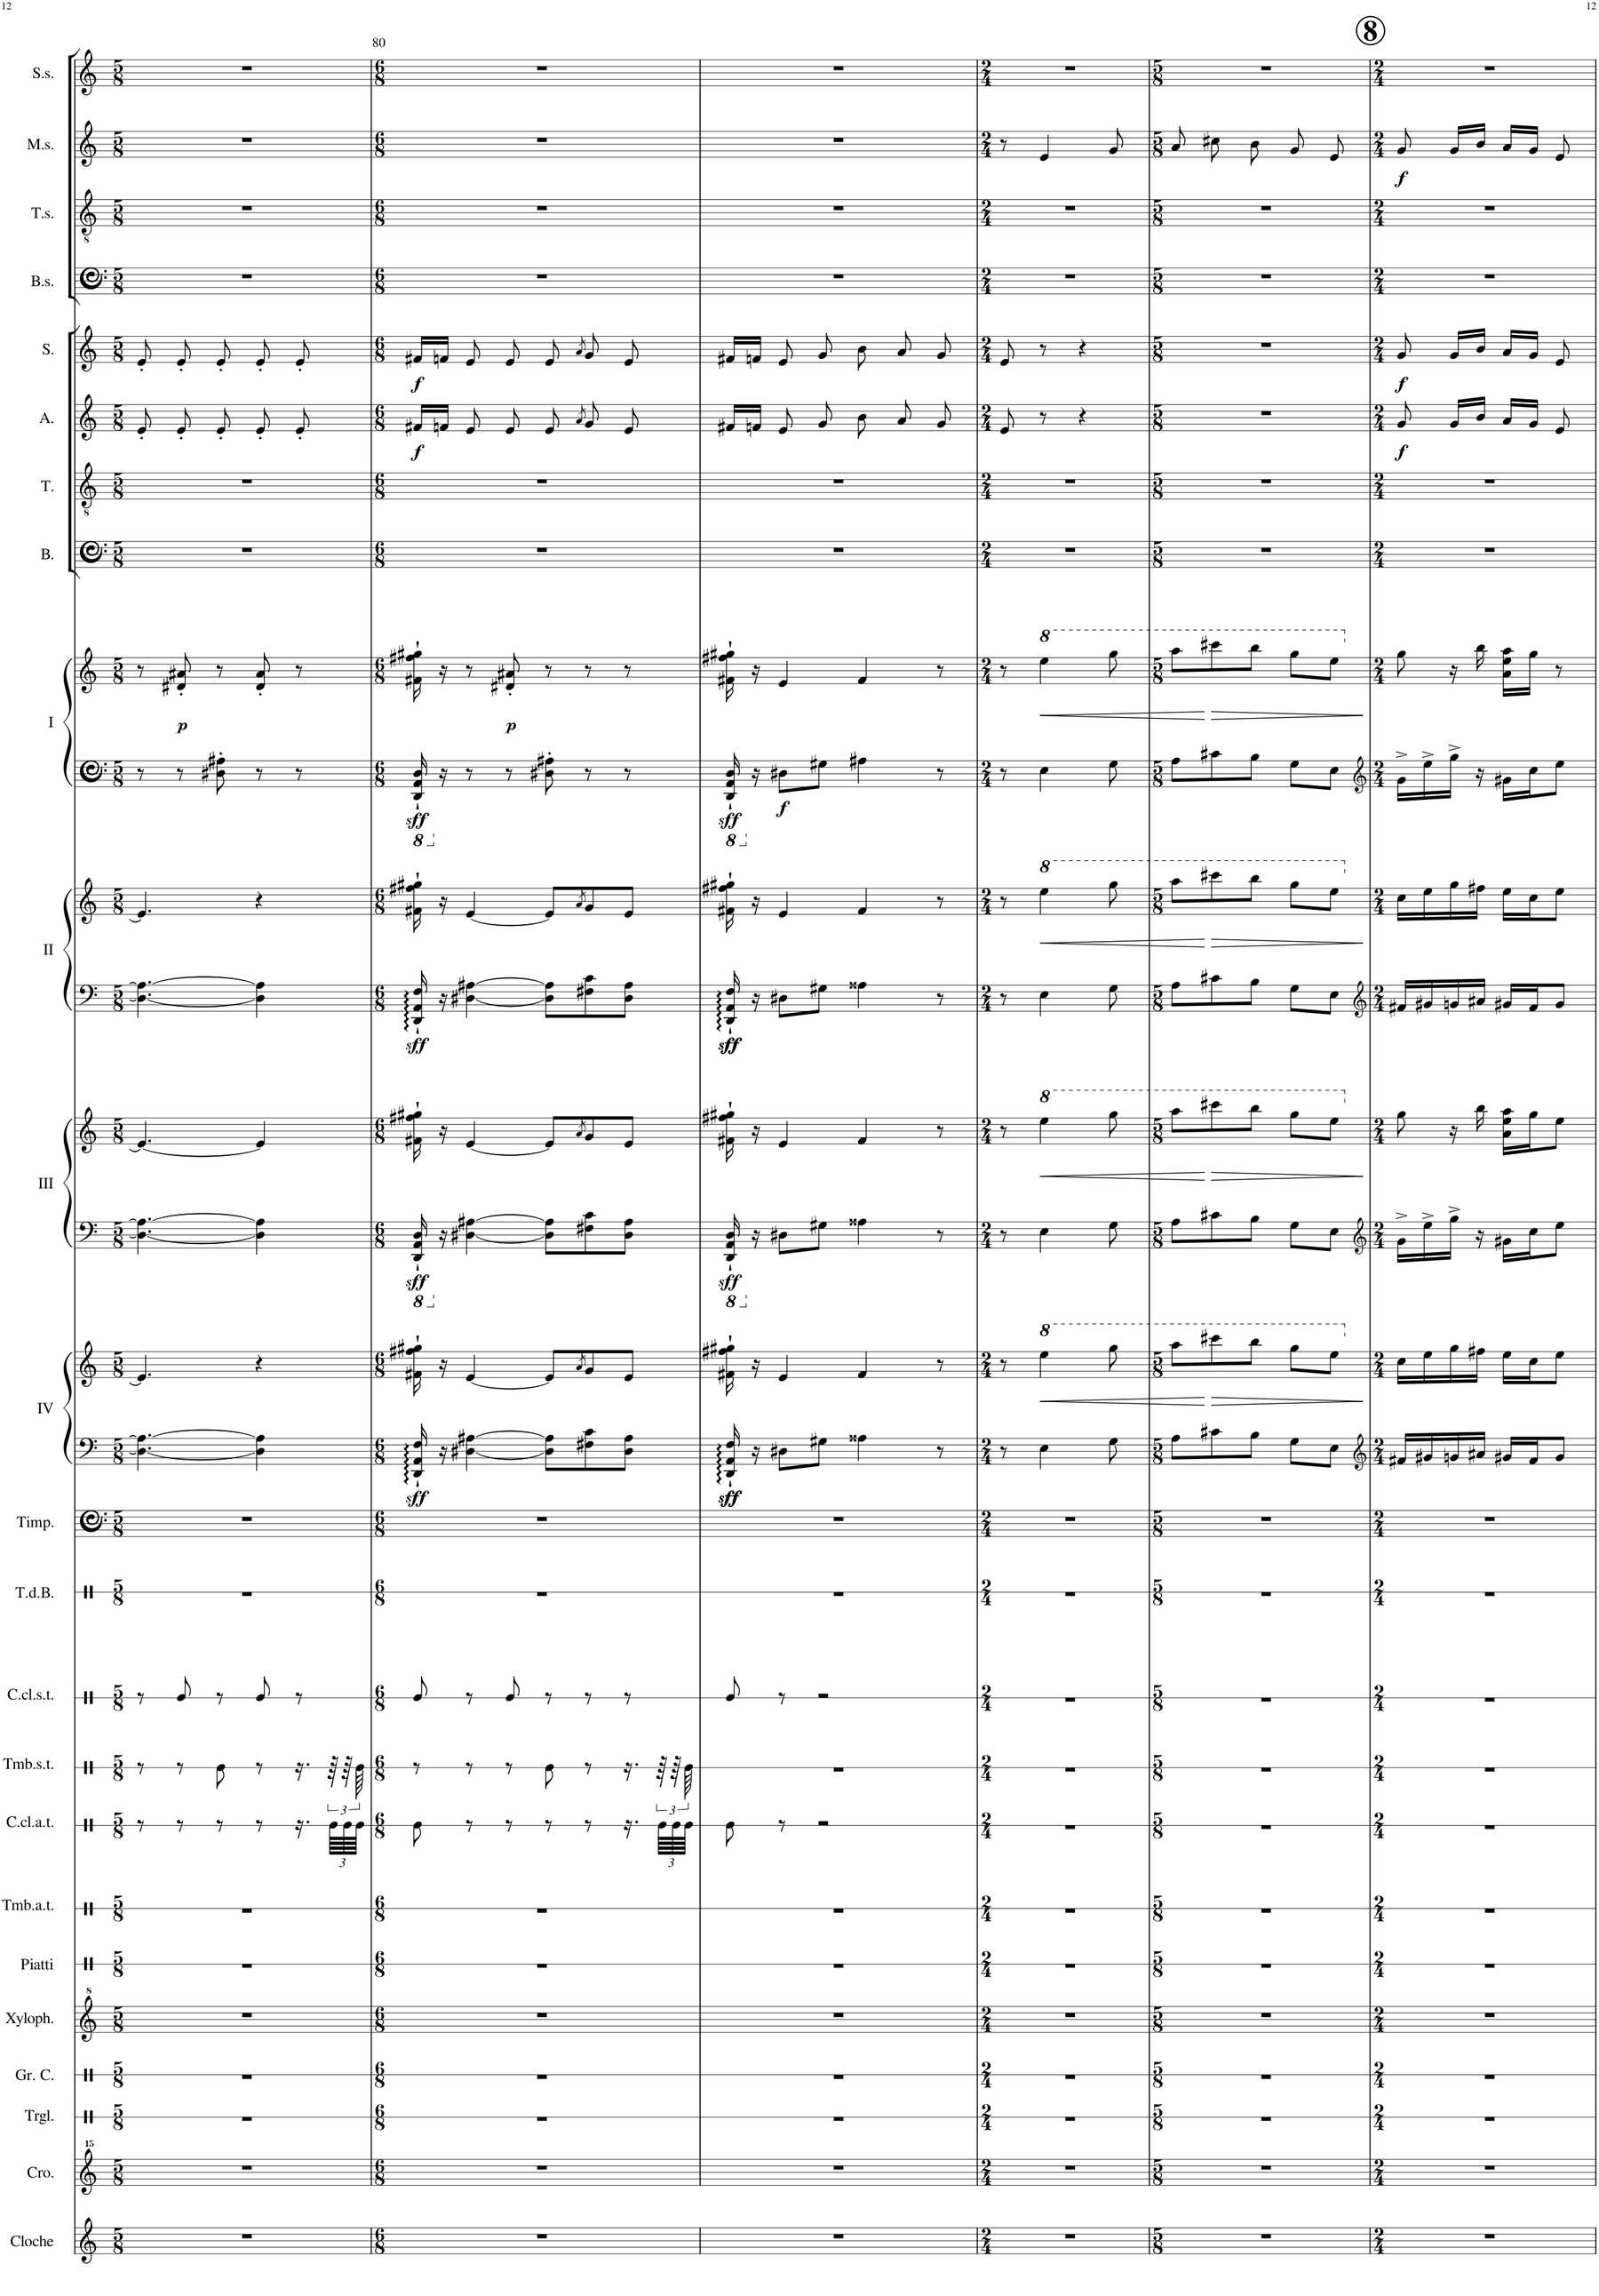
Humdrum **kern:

**kern	**kern	**kern	**kern	**kern	**kern	**kern	**kern	**kern	**kern	**kern	**kern	**kern	**kern	**dynam	**kern	**kern	**dynam	**kern	**kern	**dynam	**kern	**kern	**dynam	**kern	**kern	**kern	**dynam	**kern	**dynam	**kern	**kern	**kern	**dynam	**kern
*part24	*part23	*part22	*part21	*part20	*part19	*part18	*part17	*part16	*part15	*part14	*part13	*part12	*part12	*part12	*part11	*part11	*part11	*part10	*part10	*part10	*part9	*part9	*part9	*part8	*part7	*part6	*part6	*part5	*part5	*part4	*part3	*part2	*part2	*part1
*staff28	*staff27	*staff26	*staff25	*staff24	*staff23	*staff22	*staff21	*staff20	*staff19	*staff18	*staff17	*staff16	*staff15	*staff15/16	*staff14	*staff13	*staff13/14	*staff12	*staff11	*staff11/12	*staff10	*staff9	*staff9/10	*staff8	*staff7	*staff6	*staff6	*staff5	*staff5	*staff4	*staff3	*staff2	*staff2	*staff1
*I"Cloche	*I"Crotales	*I"Triangle	*I"Grosse Caisse	*I"Xylophone	*I"Piatti	*I"Tambour a Timbre	*I"Caisse Claire a Timbre	*I"Tambour sans Timbre	*I"Caisse Claire sans Timbre	*I"Tambour de Basque	*I"Timpani	*I"Piano IV	*	*	*I"Piano III	*	*	*I"Piano II	*	*	*I"Piano I	*	*	*I"Bass.	*I"Tenori	*I"Alto	*	*I"Soprano	*	*I"Bass Solo	*I"Tenor Solo	*I"Mezzo Soprano Solo	*	*I"Soprano Solo
*I'Cloche	*I'Cro.	*I'Trgl.	*I'Gr. C.	*I'Xyloph.	*I'Piatti	*I'Tmb.a.t.	*I'C.cl.a.t.	*I'Tmb.s.t.	*I'C.cl.s.t.	*I'T.d.B.	*I'Timp.	*I'IV	*	*	*I'III	*	*	*I'II	*	*	*I'I	*	*	*I'B.	*I'T.	*I'A.	*	*I'S.	*	*I'B.s.	*I'T.s.	*I'M.s.	*	*I'S.s.
!!LO:PB:g=z
*clefG2	*clefG^^2	*clefX	*clefX	*clefG^2	*clefX	*clefX	*clefX	*clefX	*clefX	*clefX	*clefF4	*clefF4	*clefG2	*	*clefF4	*clefG2	*	*clefF4	*clefG2	*	*clefF4	*clefG2	*	*clefF4	*clefGv2	*clefG2	*	*clefG2	*	*clefF4	*clefGv2	*clefG2	*	*clefG2
*	*	*	*	*	*	*	*	*	*	*	*	*	*	*	*	*	*	*	*	*	*	*	*	*ITrd12c21	*ITrd8c14	*ITrd5c9	*	*ITrd1c2	*	*	*ITrd7c12	*ITrd1c2	*	*
*k[]	*k[]	*k[]	*k[]	*k[]	*k[]	*k[]	*k[]	*k[]	*k[]	*k[]	*k[]	*k[]	*k[]	*	*k[]	*k[]	*	*k[]	*k[]	*	*k[]	*k[]	*	*k[]	*k[]	*k[]	*	*k[]	*	*k[]	*k[]	*k[]	*	*k[]
*M5/8	*M5/8	*M5/8	*M5/8	*M5/8	*M5/8	*M5/8	*M5/8	*M5/8	*M5/8	*M5/8	*M5/8	*M5/8	*M5/8	*	*M5/8	*M5/8	*	*M5/8	*M5/8	*	*M5/8	*M5/8	*	*M5/8	*M5/8	*M5/8	*	*M5/8	*	*M5/8	*M5/8	*M5/8	*	*M5/8
=79	=79	=79	=79	=79	=79	=79	=79	=79	=79	=79	=79	=79	=79	=79	=79	=79	=79	=79	=79	=79	=79	=79	=79	=79	=79	=79	=79	=79	=79	=79	=79	=79	=79	=79
8%5r	8%5r	8%5r	8%5r	8%5r	8%5r	8%5r	8r	8r	8r	8%5r	8%5r	4.D#\_ 4.A#\_	4.e/]	.	4.D#\_ 4.A#\_	4.e/_	.	4.D#\_ 4.A#\_	4.e/]	.	8r	8r	.	8%5r	8%5r	8e'/	.	8e'/	.	8%5r	8%5r	8%5r	.	8%5r
!	!	!	!	!	!	!	!	!	!	!	!	!	!	!	!	!	!	!	!	!	!	!	!LO:DY:b	!	!	!	!	!	!	!	!	!	!	!
.	.	.	.	.	.	.	8r	8r	8Re/	.	.	.	.	.	.	.	.	.	.	.	8r	8d#X/' 8a#X/'	p	.	.	8e'/	.	8e'/	.	.	.	.	.	.
.	.	.	.	.	.	.	8r	8Re\	8r	.	.	.	.	.	.	.	.	.	.	.	8D#X\' 8A#X\'	8r	.	.	.	8e'/	.	8e'/	.	.	.	.	.	.
.	.	.	.	.	.	.	8r	8r	8Re/	.	.	4D#\] 4A#\]	4r	.	4D#\] 4A#\]	4e/]	.	4D#\] 4A#\]	4r	.	8r	8d#/' 8a#/'	.	.	.	8e'/	.	8e'/	.	.	.	.	.	.
.	.	.	.	.	.	.	16.r	16.r	8r	.	.	.	.	.	.	.	.	.	.	.	8r	8r	.	.	.	8e'/	.	8e'/	.	.	.	.	.	.
*	*	*	*	*	*	*	*Xbrackettup	*	*	*	*	*	*	*	*	*	*	*	*	*	*	*	*	*	*	*	*	*	*	*	*	*	*	*
.	.	.	.	.	.	.	96Re\LLLL	96r	.	.	.	.	.	.	.	.	.	.	.	.	.	.	.	.	.	.	.	.	.	.	.	.	.	.
.	.	.	.	.	.	.	96Re\	96r	.	.	.	.	.	.	.	.	.	.	.	.	.	.	.	.	.	.	.	.	.	.	.	.	.	.
.	.	.	.	.	.	.	96Re\JJJJ	96Re\	.	.	.	.	.	.	.	.	.	.	.	.	.	.	.	.	.	.	.	.	.	.	.	.	.	.
=80	=80	=80	=80	=80	=80	=80	=80	=80	=80	=80	=80	=80	=80	=80	=80	=80	=80	=80	=80	=80	=80	=80	=80	=80	=80	=80	=80	=80	=80	=80	=80	=80	=80	=80
*M6/8	*M6/8	*M6/8	*M6/8	*M6/8	*M6/8	*M6/8	*M6/8	*M6/8	*M6/8	*M6/8	*M6/8	*M6/8	*M6/8	*	*M6/8	*M6/8	*	*M6/8	*M6/8	*	*M6/8	*M6/8	*	*M6/8	*M6/8	*M6/8	*	*M6/8	*	*M6/8	*M6/8	*M6/8	*	*M6/8
*	*	*	*	*	*	*	*	*	*	*	*	*	*	*	*8ba	*	*	*	*	*	*	*	*	*	*	*	*	*	*	*	*	*	*	*
*	*	*	*	*	*	*	*	*	*	*	*	*	*	*	*	*	*	*	*	*	*8ba	*	*	*	*	*	*	*	*	*	*	*	*	*
!	!	!	!	!	!	!	!	!	!	!	!	!	!	!LO:DY:b=2	!	!	!LO:DY:b=2	!	!	!LO:DY:b=2	!	!	!LO:DY:b=2	!	!	!	!LO:DY:b	!	!LO:DY:b	!	!	!	!	!
2.r	2.r	2.r	2.r	2.r	2.r	2.r	8Re\	8r	8Re/	2.r	2.r	16DD/` 16AA/` 16F/`	16f#X\` 16ff#X\` 16gg#X\`	other-dynamics	16DDD/` 16AAA/` 16DD/`	16f#X\` 16ff#X\` 16gg#X\`	other-dynamics	16DD/` 16AA/` 16F/`	16f#X\` 16ff#X\` 16gg#X\`	other-dynamics	16DDD/` 16AAA/` 16DD/`	16f#X\` 16ff#X\` 16gg#X\`	other-dynamics	2.r	2.r	16f#X/LL	f	16f#X/LL	f	2.r	2.r	2.r	.	2.r
*	*	*	*	*	*	*	*	*	*	*	*	*	*	*	*X8ba	*	*	*	*	*	*	*	*	*	*	*	*	*	*	*	*	*	*	*
*	*	*	*	*	*	*	*	*	*	*	*	*	*	*	*	*	*	*	*	*	*X8ba	*	*	*	*	*	*	*	*	*	*	*	*	*
.	.	.	.	.	.	.	.	.	.	.	.	16r	16r	.	16r	16r	.	16r	16r	.	16r	16r	.	.	.	16fn/JJ	.	16fn/JJ	.	.	.	.	.	.
.	.	.	.	.	.	.	8r	8r	8r	.	.	[4D#X\ [4A#X\	[4e/	.	[4D#X\ [4A#X\	[4e/	.	[4D#X\ [4A#X\	[4e/	.	8r	8r	.	.	.	8e/	.	8e/	.	.	.	.	.	.
!	!	!	!	!	!	!	!	!	!	!	!	!	!	!	!	!	!	!	!	!	!	!	!LO:DY:b	!	!	!	!	!	!	!	!	!	!	!
.	.	.	.	.	.	.	8r	8r	8Re/	.	.	.	.	.	.	.	.	.	.	.	8r	8d#X/' 8a#X/'	p	.	.	8e/	.	8e/	.	.	.	.	.	.
.	.	.	.	.	.	.	8r	8Re\	8r	.	.	8D#\] 8A#\]L	8e/L]	.	8D#\] 8A#\]L	8e/L]	.	8D#\] 8A#\]L	8e/L]	.	8D#X\' 8A#X\'	8r	.	.	.	8e/	.	8e/	.	.	.	.	.	.
.	.	.	.	.	.	.	.	.	.	.	.	.	8qa/	.	.	8qa/	.	.	8qa/	.	.	.	.	.	.	8qa/	.	8qa/	.	.	.	.	.	.
.	.	.	.	.	.	.	8r	8r	8r	.	.	8F#X\ 8c\	8g/	.	8F#X\ 8c\	8g/	.	8F#X\ 8c\	8g/	.	8r	8r	.	.	.	8g/	.	8g/	.	.	.	.	.	.
.	.	.	.	.	.	.	16.r	16.r	8r	.	.	8D#\ 8A#\J	8e/J	.	8D#\ 8A#\J	8e/J	.	8D#\ 8A#\J	8e/J	.	8r	8r	.	.	.	8e/	.	8e/	.	.	.	.	.	.
.	.	.	.	.	.	.	96Re\LLLL	96r	.	.	.	.	.	.	.	.	.	.	.	.	.	.	.	.	.	.	.	.	.	.	.	.	.	.
.	.	.	.	.	.	.	96Re\	96r	.	.	.	.	.	.	.	.	.	.	.	.	.	.	.	.	.	.	.	.	.	.	.	.	.	.
.	.	.	.	.	.	.	96Re\JJJJ	96Re\	.	.	.	.	.	.	.	.	.	.	.	.	.	.	.	.	.	.	.	.	.	.	.	.	.	.
=81	=81	=81	=81	=81	=81	=81	=81	=81	=81	=81	=81	=81	=81	=81	=81	=81	=81	=81	=81	=81	=81	=81	=81	=81	=81	=81	=81	=81	=81	=81	=81	=81	=81	=81
*	*	*	*	*	*	*	*	*	*	*	*	*	*	*	*8ba	*	*	*	*	*	*	*	*	*	*	*	*	*	*	*	*	*	*	*
*	*	*	*	*	*	*	*	*	*	*	*	*	*	*	*	*	*	*	*	*	*8ba	*	*	*	*	*	*	*	*	*	*	*	*	*
!	!	!	!	!	!	!	!	!	!	!	!	!	!	!LO:DY:b=2	!	!	!	!	!	!	!	!	!	!	!	!	!	!	!	!	!	!	!	!
!	!	!	!	!	!	!	!	!	!	!	!	!	!	!LO:DY:n=1:b=2	!	!	!	!	!	!	!	!	!	!	!	!	!	!	!	!	!	!	!	!
!	!	!	!	!	!	!	!	!	!	!	!	!	!	!LO:DY:n=2:b=2	!	!	!LO:DY:b=2	!	!	!LO:DY:b=2	!	!	!	!	!	!	!	!	!	!	!	!	!	!
!	!	!	!	!	!	!	!	!	!	!	!	!	!	!	!	!	!	!	!	!LO:DY:n=1:b=2	!	!	!	!	!	!	!	!	!	!	!	!	!	!
!	!	!	!	!	!	!	!	!	!	!	!	!	!	!	!	!	!	!	!	!LO:DY:n=2:b=2	!	!	!LO:DY:b=2	!	!	!	!	!	!	!	!	!	!	!
2.r	2.r	2.r	2.r	2.r	2.r	2.r	8Re\	2.r	8Re/	2.r	2.r	16DD/` 16AA/` 16F/`	16f#X\` 16ff#X\` 16gg#X\`	other-dynamics other-dynamics other-dynamics	16DDD/` 16AAA/` 16DD/`	16f#X\` 16ff#X\` 16gg#X\`	other-dynamics	16DD/` 16AA/` 16F/`	16f#X\` 16ff#X\` 16gg#X\`	other-dynamics other-dynamics other-dynamics	16DDD/` 16AAA/` 16DD/`	16f#X\` 16ff#X\` 16gg#X\`	other-dynamics	2.r	2.r	16f#X/LL	.	16f#X/LL	.	2.r	2.r	2.r	.	2.r
*	*	*	*	*	*	*	*	*	*	*	*	*	*	*	*X8ba	*	*	*	*	*	*	*	*	*	*	*	*	*	*	*	*	*	*	*
*	*	*	*	*	*	*	*	*	*	*	*	*	*	*	*	*	*	*	*	*	*X8ba	*	*	*	*	*	*	*	*	*	*	*	*	*
.	.	.	.	.	.	.	.	.	.	.	.	16r	16r	.	16r	16r	.	16r	16r	.	16r	16r	.	.	.	16fn/JJ	.	16fn/JJ	.	.	.	.	.	.
!	!	!	!	!	!	!	!	!	!	!	!	!	!	!	!	!	!	!	!	!	!	!	!LO:DY:b=2	!	!	!	!	!	!	!	!	!	!	!
.	.	.	.	.	.	.	8r	.	8r	.	.	8D#X\L	4e/	.	8D#X\L	4e/	.	8D#X\L	4e/	.	8D#X\L	4e/	f	.	.	8e/	.	8e/	.	.	.	.	.	.
.	.	.	.	.	.	.	2r	.	2r	.	.	8G#X\J	.	.	8G#X\J	.	.	8G#X\J	.	.	8G#X\J	.	.	.	.	8g/	.	8g/	.	.	.	.	.	.
.	.	.	.	.	.	.	.	.	.	.	.	4A##X\	4f#/	.	4A##X\	4f#/	.	4A##X\	4f#/	.	4A#X\	4f#/	.	.	.	8b\	.	8b\	.	.	.	.	.	.
.	.	.	.	.	.	.	.	.	.	.	.	.	.	.	.	.	.	.	.	.	.	.	.	.	.	8a/	.	8a/	.	.	.	.	.	.
.	.	.	.	.	.	.	.	.	.	.	.	8r	8r	.	8r	8r	.	8r	8r	.	8r	8r	.	.	.	8g/	.	8g/	.	.	.	.	.	.
=82	=82	=82	=82	=82	=82	=82	=82	=82	=82	=82	=82	=82	=82	=82	=82	=82	=82	=82	=82	=82	=82	=82	=82	=82	=82	=82	=82	=82	=82	=82	=82	=82	=82	=82
*M2/4	*M2/4	*M2/4	*M2/4	*M2/4	*M2/4	*M2/4	*M2/4	*M2/4	*M2/4	*M2/4	*M2/4	*M2/4	*M2/4	*	*M2/4	*M2/4	*	*M2/4	*M2/4	*	*M2/4	*M2/4	*	*M2/4	*M2/4	*M2/4	*	*M2/4	*	*M2/4	*M2/4	*M2/4	*	*M2/4
2r	2r	2r	2r	2r	2r	2r	2r	2r	2r	2r	2r	8r	8r	.	8r	8r	.	8r	8r	.	8r	8r	.	2r	2r	8e/	.	8e/	.	2r	2r	8r	.	2r
!	!	!	!	!	!	!	!	!	!	!	!	!	!	!LO:HP:b	!	!	!LO:HP:b	!	!	!LO:HP:b	!	!	!LO:HP:b	!	!	!	!	!	!	!	!	!	!	!
.	.	.	.	.	.	.	.	.	.	.	.	4E\	4eee\	<	4E\	4eee\	<	4E\	4eee\	<	4E\	4eee\	<	.	.	8r	.	8r	.	.	.	4e/	.	.
.	.	.	.	.	.	.	.	.	.	.	.	.	.	.	.	.	.	.	.	.	.	.	.	.	.	4r	.	4r	.	.	.	.	.	.
*	*	*	*	*	*	*	*	*	*	*	*	*	*8va	*	*	*	*	*	*	*	*	*	*	*	*	*	*	*	*	*	*	*	*	*
*	*	*	*	*	*	*	*	*	*	*	*	*	*	*	*	*8va	*	*	*	*	*	*	*	*	*	*	*	*	*	*	*	*	*	*
*	*	*	*	*	*	*	*	*	*	*	*	*	*	*	*	*	*	*	*8va	*	*	*	*	*	*	*	*	*	*	*	*	*	*	*
*	*	*	*	*	*	*	*	*	*	*	*	*	*	*	*	*	*	*	*	*	*	*8va	*	*	*	*	*	*	*	*	*	*	*	*
.	.	.	.	.	.	.	.	.	.	.	.	8G\	8ggg\	.	8G\	8ggg\	.	8G\	8ggg\	.	8G\	8ggg\	.	.	.	.	.	.	.	.	.	8g/	.	.
=83	=83	=83	=83	=83	=83	=83	=83	=83	=83	=83	=83	=83	=83	=83	=83	=83	=83	=83	=83	=83	=83	=83	=83	=83	=83	=83	=83	=83	=83	=83	=83	=83	=83	=83
*M5/8	*M5/8	*M5/8	*M5/8	*M5/8	*M5/8	*M5/8	*M5/8	*M5/8	*M5/8	*M5/8	*M5/8	*M5/8	*M5/8	*	*M5/8	*M5/8	*	*M5/8	*M5/8	*	*M5/8	*M5/8	*	*M5/8	*M5/8	*M5/8	*	*M5/8	*	*M5/8	*M5/8	*M5/8	*	*M5/8
8%5r	8%5r	8%5r	8%5r	8%5r	8%5r	8%5r	8%5r	8%5r	8%5r	8%5r	8%5r	8A\L	8aaa\L	.	8A\L	8aaa\L	.	8A\L	8aaa\L	.	8A\L	8aaa\L	.	8%5r	8%5r	8%5r	.	8%5r	.	8%5r	8%5r	8a/	.	8%5r
!	!	!	!	!	!	!	!	!	!	!	!	!	!	!LO:HP:n=1:b	!	!	!LO:HP:n=1:b	!	!	!LO:HP:n=1:b	!	!	!LO:HP:n=1:b	!	!	!	!	!	!	!	!	!	!	!
.	.	.	.	.	.	.	.	.	.	.	.	8c#X\	8cccc#X\	[ >	8c#X\	8cccc#X\	[ >	8c#X\	8cccc#X\	[ >	8c#X\	8cccc#X\	[ >	.	.	.	.	.	.	.	.	8cc#X\	.	.
.	.	.	.	.	.	.	.	.	.	.	.	8B\J	8bbb\J	.	8B\J	8bbb\J	.	8B\J	8bbb\J	.	8B\J	8bbb\J	.	.	.	.	.	.	.	.	.	8b\	.	.
.	.	.	.	.	.	.	.	.	.	.	.	8G\L	8ggg\L	.	8G\L	8ggg\L	.	8G\L	8ggg\L	.	8G\L	8ggg\L	.	.	.	.	.	.	.	.	.	8g/	.	.
.	.	.	.	.	.	.	.	.	.	.	.	8E\J	8eee\J	.	8E\J	8eee\J	.	8E\J	8eee\J	.	8E\J	8eee\J	.	.	.	.	.	.	.	.	.	8e/	.	.
.	.	.	.	.	.	.	.	.	.	.	.	.	.	]	.	.	]	.	.	]	.	.	]	.	.	.	.	.	.	.	.	.	.	.
!!LO:REH:place=s1:a:B:cj:enc=circle:fs=22:t=8
=84	=84	=84	=84	=84	=84	=84	=84	=84	=84	=84	=84	=84	=84	=84	=84	=84	=84	=84	=84	=84	=84	=84	=84	=84	=84	=84	=84	=84	=84	=84	=84	=84	=84	=84
*	*	*	*	*	*	*	*	*	*	*	*	*clefG2	*	*	*clefG2	*	*	*clefG2	*	*	*clefG2	*	*	*	*	*	*	*	*	*	*	*	*	*
*M2/4	*M2/4	*M2/4	*M2/4	*M2/4	*M2/4	*M2/4	*M2/4	*M2/4	*M2/4	*M2/4	*M2/4	*M2/4	*M2/4	*	*M2/4	*M2/4	*	*M2/4	*M2/4	*	*M2/4	*M2/4	*	*M2/4	*M2/4	*M2/4	*	*M2/4	*	*M2/4	*M2/4	*M2/4	*	*M2/4
*	*	*	*	*	*	*	*	*	*	*	*	*	*X8va	*	*	*	*	*	*	*	*	*	*	*	*	*	*	*	*	*	*	*	*	*
*	*	*	*	*	*	*	*	*	*	*	*	*	*	*	*	*X8va	*	*	*	*	*	*	*	*	*	*	*	*	*	*	*	*	*	*
*	*	*	*	*	*	*	*	*	*	*	*	*	*	*	*	*	*	*	*X8va	*	*	*	*	*	*	*	*	*	*	*	*	*	*	*
*	*	*	*	*	*	*	*	*	*	*	*	*	*	*	*	*	*	*	*	*	*	*X8va	*	*	*	*	*	*	*	*	*	*	*	*
!	!	!	!	!	!	!	!	!	!	!	!	!	!	!	!	!	!	!	!	!	!	!	!	!	!	!	!LO:DY:b	!	!LO:DY:b	!	!	!	!LO:DY:b	!
2r	2r	2r	2r	2r	2r	2r	2r	2r	2r	2r	2r	16f#X/LL	16cc\LL	.	16g^\LL	8gg\	.	16f#X/LL	16cc\LL	.	16g^\LL	8gg\	.	2r	2r	8g/	f	8g/	f	2r	2r	8g/	f	2r
.	.	.	.	.	.	.	.	.	.	.	.	16g#X/	16ee\	.	16ee^\	.	.	16g#X/	16ee\	.	16ee^\	.	.	.	.	.	.	.	.	.	.	.	.	.
.	.	.	.	.	.	.	.	.	.	.	.	16gn/	16gg\	.	16gg^\JJ	16r	.	16gn/	16gg\	.	16gg^\JJ	16r	.	.	.	16g/LL	.	16g/LL	.	.	.	16g/LL	.	.
.	.	.	.	.	.	.	.	.	.	.	.	16a#X/JJ	16ff#X\JJ	.	16r	16bb\	.	16a#X/JJ	16ff#X\JJ	.	16r	16bb\	.	.	.	16b/JJ	.	16b/JJ	.	.	.	16b/JJ	.	.
.	.	.	.	.	.	.	.	.	.	.	.	16g#X/LL	16ee\LL	.	16g#X\LL	16a\ 16ee\ 16aa\LL	.	16g#X/LL	16ee\LL	.	16g#X\LL	16a\ 16ee\ 16aa\LL	.	.	.	16a/LL	.	16a/LL	.	.	.	16a/LL	.	.
.	.	.	.	.	.	.	.	.	.	.	.	16f#/J	16cc\J	.	16cc\J	16gg\J	.	16f#/J	16cc\J	.	16cc\J	16gg\JJ	.	.	.	16g/JJ	.	16g/JJ	.	.	.	16g/JJ	.	.
.	.	.	.	.	.	.	.	.	.	.	.	8g#/J	8ee\J	.	8ee\J	8ee\J	.	8g#/J	8ee\J	.	8ee\J	8r	.	.	.	8e/	.	8e/	.	.	.	8e/	.	.
=	=	=	=	=	=	=	=	=	=	=	=	=	=	=	=	=	=	=	=	=	=	=	=	=	=	=	=	=	=	=	=	=	=	=
*-	*-	*-	*-	*-	*-	*-	*-	*-	*-	*-	*-	*-	*-	*-	*-	*-	*-	*-	*-	*-	*-	*-	*-	*-	*-	*-	*-	*-	*-	*-	*-	*-	*-	*-
